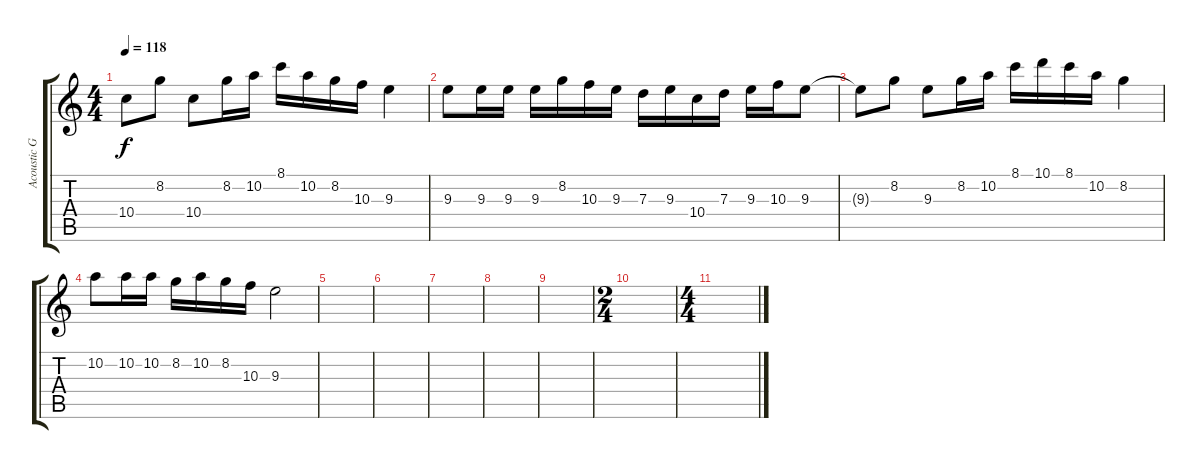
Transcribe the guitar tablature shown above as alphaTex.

\track ("Acoustic Guitar (Jarpen)" "Acoustic G") {instrument acousticguitarsteel}
\staff {score tabs}
\tuning (E4 B3 G3 D3 A2 E2) {hide}
\ts (4 4)
\tempo 118
\clef g2
\ks c
10.4.8{dy f} 8.2.8 10.4.8 8.2.16 10.2.16 8.1.16 10.2.16 8.2.16 10.3.16 9.3.4 |
9.3.8 9.3.16 9.3.16 9.3.16 8.2.16 10.3.16 9.3.16 7.3.16 9.3.16 10.4.16 7.3.16 9.3.16 10.3.16 9.3.8 |
9.3{t}.8 8.2.8 9.3.8 8.2.16 10.2.16 8.1.16 10.1.16 8.1.16 10.2.16 8.2.4 |
10.2.8 10.2.16 10.2.16 8.2.16 10.2.16 8.2.16 10.3.16 9.3.2 |
|
|
|
|
|
\ts (2 4)
|
\ts (4 4)
